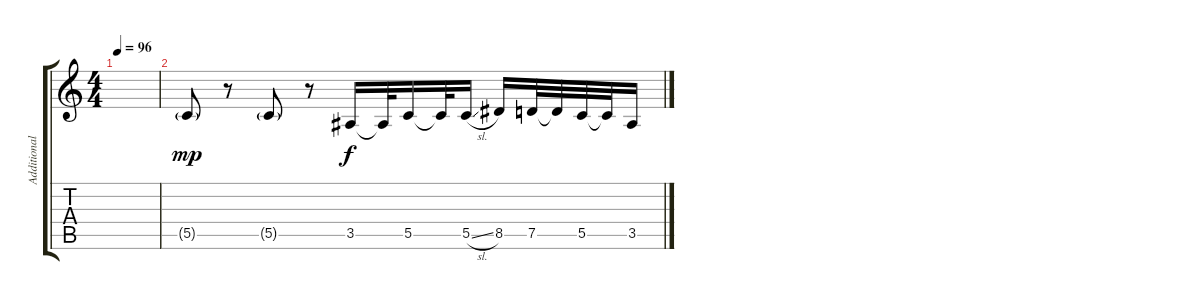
\track ("Additional Guitar" "Additional") {instrument distortionguitar}
\staff {score tabs}
\tuning (D4 A3 F3 C3 G2 C2) {hide}
\ts (4 4)
\tempo 96
\clef g2
\ks c
|
5.5{g}.8{dy mp volume 8} r.8 5.5{g}.8 r.8 3.5.16{dy f} 3.5{t}.32 5.5.16 5.5{t}.32 5.5{sl}.16 8.5.16 7.5.32 7.5{t}.32 5.5.32 5.5{t}.32 3.5.16
